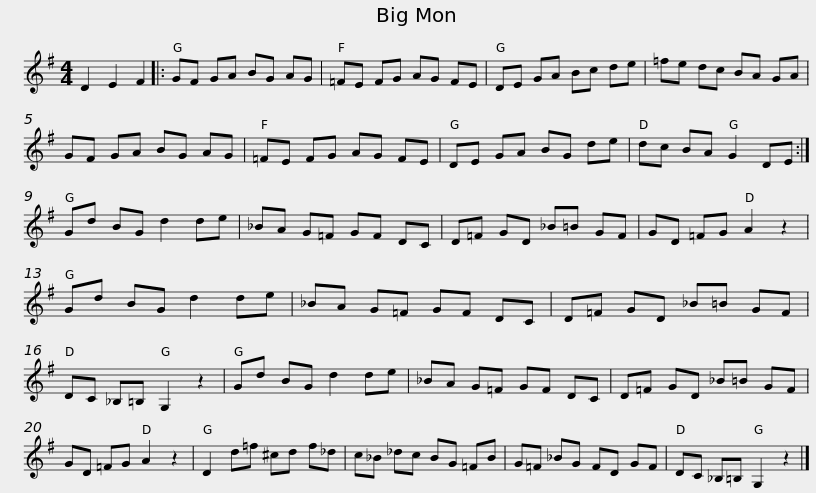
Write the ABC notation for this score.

X:1
L:1/8
M:4/4
I:linebreak $
K:G
V:1 treble
V:1
 D2 E2 F2 |: GF GA BG AG | =FE FG AG FE | DE GA Bc de | =fe dc BA GA | %5
 GF GA BG AG |$ =FE FG AG FE | DE GA BG de | dc BA G2 DE :| Gd BG d2 de | %10
 _BA G=F GF DC |$ D=F GD _B=B GF | GD =FG A2 z2 | Gd BG d2 de | _BA G=F GF DC | %15
 D=F GD _B=B GF |$ DC _B,=B, G,2 z2 | Gd BG d2 de | _BA G=F GF DC | D=F GD _B=B GF | %20
 GD =FG A2 z2 |$ D2 d=f ^cd f_d | c_B _dc BG =FB | G=F _BG FD GF | DC _B,=B, G,2 z2 |] %25
